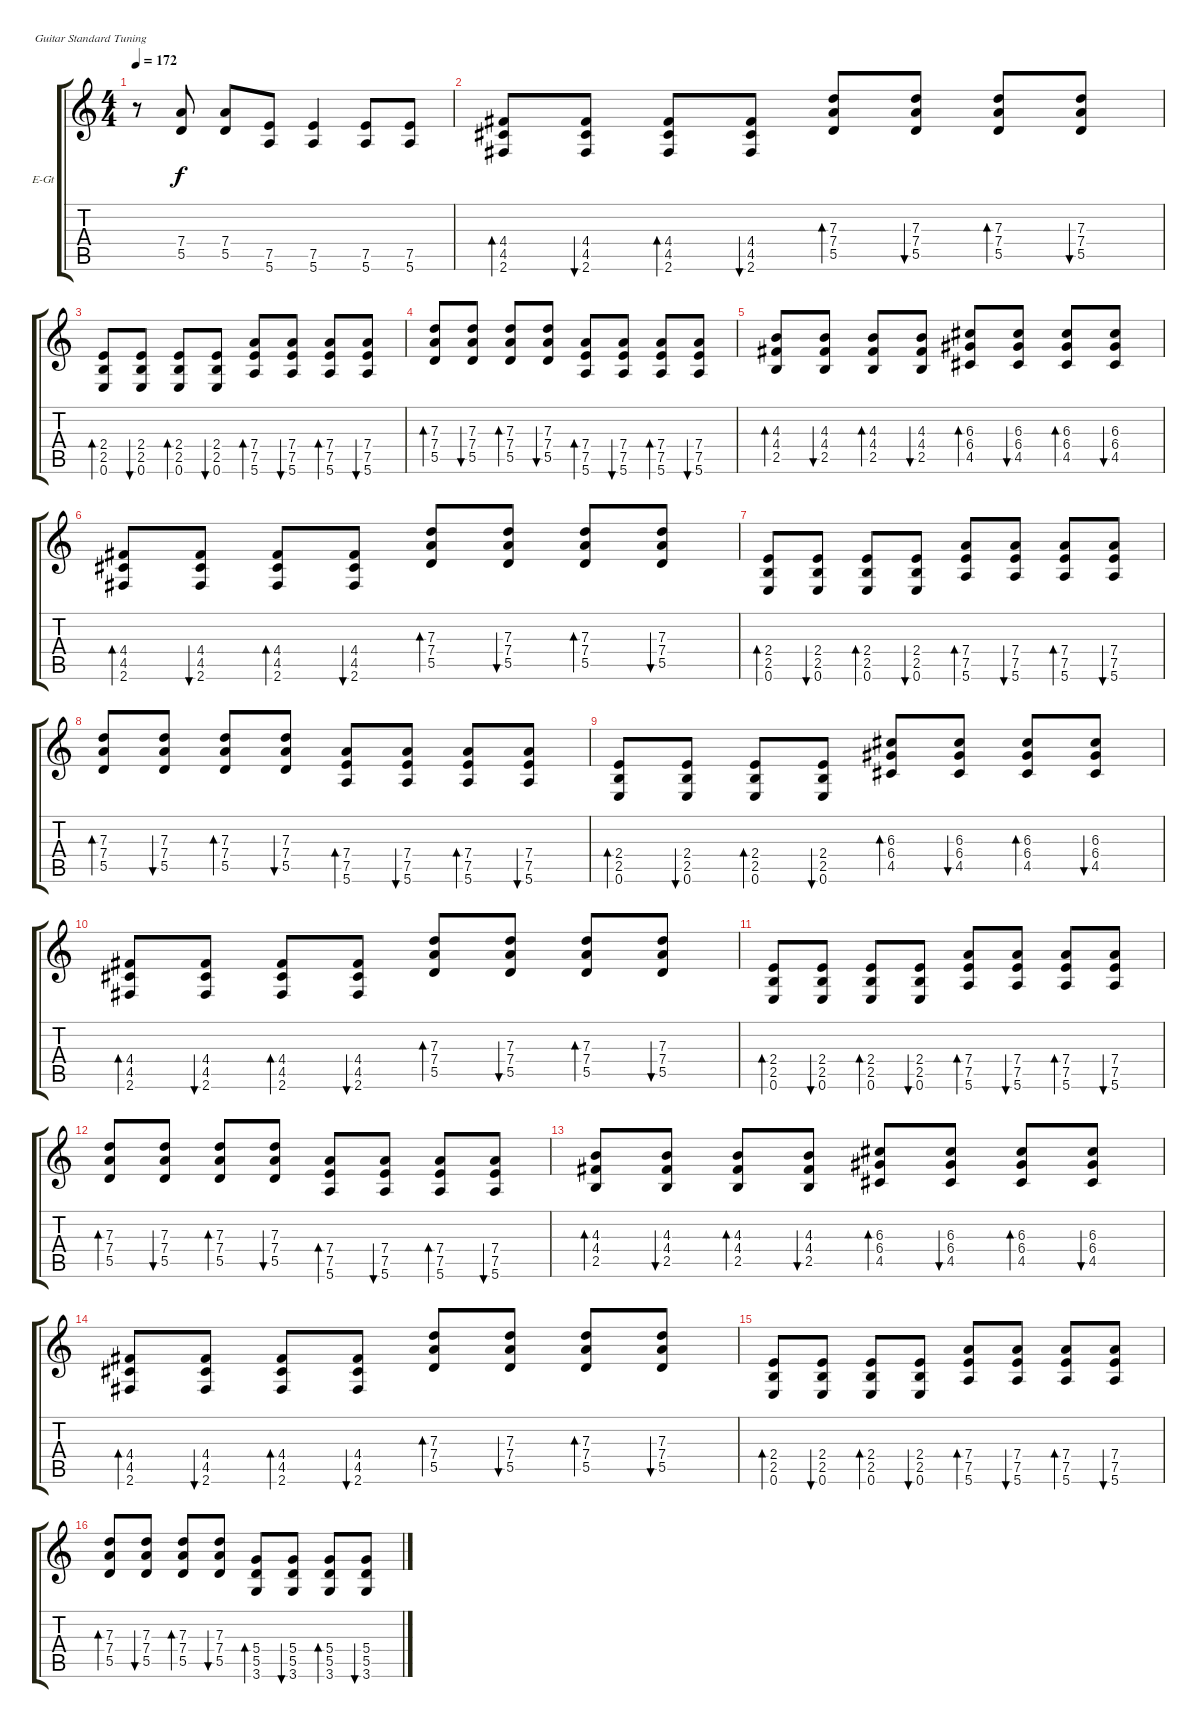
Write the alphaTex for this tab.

\bracketExtendMode groupsimilarinstruments
\firstSystemTrackNameOrientation horizontal
\otherSystemsTrackNameOrientation horizontal
\track ("Гитара" "E-Gt") {instrument distortionguitar}
\staff {score tabs}
\tuning (E4 B3 G3 D3 A2 E2)
\ts (4 4)
\tempo 172
\clef g2
\ks c
r.8{dy f} (7.4 5.5).8 (7.4 5.5).8 (7.5 5.6).8 (7.5 5.6).4 (7.5 5.6).8 (7.5 5.6).8 |
(4.4 4.5 2.6).8{bd 60} (4.4 4.5 2.6).8{bu 60} (4.4 4.5 2.6).8{bd 60} (4.4 4.5 2.6).8{bu 60} (7.3 7.4 5.5).8{bd 60} (7.3 7.4 5.5).8{bu 60} (7.3 7.4 5.5).8{bd 60} (7.3 7.4 5.5).8{bu 60} |
(2.4 2.5 0.6).8{bd 60} (2.4 2.5 0.6).8{bu 60} (2.4 2.5 0.6).8{bd 60} (2.4 2.5 0.6).8{bu 60} (7.4 7.5 5.6).8{bd 60} (7.4 7.5 5.6).8{bu 60} (7.4 7.5 5.6).8{bd 60} (7.4 7.5 5.6).8{bu 60} |
(7.3 7.4 5.5).8{bd 60} (7.3 7.4 5.5).8{bu 60} (7.3 7.4 5.5).8{bd 60} (7.3 7.4 5.5).8{bu 60} (7.4 7.5 5.6).8{bd 60} (7.4 7.5 5.6).8{bu 60} (7.4 7.5 5.6).8{bd 60} (7.4 7.5 5.6).8{bu 60} |
(4.3 4.4 2.5).8{bd 60} (4.3 4.4 2.5).8{bu 60} (4.3 4.4 2.5).8{bd 60} (4.3 4.4 2.5).8{bu 60} (6.3 6.4 4.5).8{bd 60} (6.3 6.4 4.5).8{bu 60} (6.3 6.4 4.5).8{bd 60} (6.3 6.4 4.5).8{bu 60} |
(4.4 4.5 2.6).8{bd 60} (4.4 4.5 2.6).8{bu 60} (4.4 4.5 2.6).8{bd 60} (4.4 4.5 2.6).8{bu 60} (7.3 7.4 5.5).8{bd 60} (7.3 7.4 5.5).8{bu 60} (7.3 7.4 5.5).8{bd 60} (7.3 7.4 5.5).8{bu 60} |
(2.4 2.5 0.6).8{bd 60} (2.4 2.5 0.6).8{bu 60} (2.4 2.5 0.6).8{bd 60} (2.4 2.5 0.6).8{bu 60} (7.4 7.5 5.6).8{bd 60} (7.4 7.5 5.6).8{bu 60} (7.4 7.5 5.6).8{bd 60} (7.4 7.5 5.6).8{bu 60} |
(7.3 7.4 5.5).8{bd 60} (7.3 7.4 5.5).8{bu 60} (7.3 7.4 5.5).8{bd 60} (7.3 7.4 5.5).8{bu 60} (7.4 7.5 5.6).8{bd 60} (7.4 7.5 5.6).8{bu 60} (7.4 7.5 5.6).8{bd 60} (7.4 7.5 5.6).8{bu 60} |
(2.4 2.5 0.6).8{bd 60} (2.4 2.5 0.6).8{bu 60} (2.4 2.5 0.6).8{bd 60} (2.4 2.5 0.6).8{bu 60} (6.3 6.4 4.5).8{bd 60} (6.3 6.4 4.5).8{bu 60} (6.3 6.4 4.5).8{bd 60} (6.3 6.4 4.5).8{bu 60} |
(4.4 4.5 2.6).8{bd 60} (4.4 4.5 2.6).8{bu 60} (4.4 4.5 2.6).8{bd 60} (4.4 4.5 2.6).8{bu 60} (7.3 7.4 5.5).8{bd 60} (7.3 7.4 5.5).8{bu 60} (7.3 7.4 5.5).8{bd 60} (7.3 7.4 5.5).8{bu 60} |
(2.4 2.5 0.6).8{bd 60} (2.4 2.5 0.6).8{bu 60} (2.4 2.5 0.6).8{bd 60} (2.4 2.5 0.6).8{bu 60} (7.4 7.5 5.6).8{bd 60} (7.4 7.5 5.6).8{bu 60} (7.4 7.5 5.6).8{bd 60} (7.4 7.5 5.6).8{bu 60} |
(7.3 7.4 5.5).8{bd 60} (7.3 7.4 5.5).8{bu 60} (7.3 7.4 5.5).8{bd 60} (7.3 7.4 5.5).8{bu 60} (7.4 7.5 5.6).8{bd 60} (7.4 7.5 5.6).8{bu 60} (7.4 7.5 5.6).8{bd 60} (7.4 7.5 5.6).8{bu 60} |
(4.3 4.4 2.5).8{bd 60} (4.3 4.4 2.5).8{bu 60} (4.3 4.4 2.5).8{bd 60} (4.3 4.4 2.5).8{bu 60} (6.3 6.4 4.5).8{bd 60} (6.3 6.4 4.5).8{bu 60} (6.3 6.4 4.5).8{bd 60} (6.3 6.4 4.5).8{bu 60} |
(4.4 4.5 2.6).8{bd 60} (4.4 4.5 2.6).8{bu 60} (4.4 4.5 2.6).8{bd 60} (4.4 4.5 2.6).8{bu 60} (7.3 7.4 5.5).8{bd 60} (7.3 7.4 5.5).8{bu 60} (7.3 7.4 5.5).8{bd 60} (7.3 7.4 5.5).8{bu 60} |
(2.4 2.5 0.6).8{bd 60} (2.4 2.5 0.6).8{bu 60} (2.4 2.5 0.6).8{bd 60} (2.4 2.5 0.6).8{bu 60} (7.4 7.5 5.6).8{bd 60} (7.4 7.5 5.6).8{bu 60} (7.4 7.5 5.6).8{bd 60} (7.4 7.5 5.6).8{bu 60} |
(7.3 7.4 5.5).8{bd 60} (7.3 7.4 5.5).8{bu 60} (7.3 7.4 5.5).8{bd 60} (7.3 7.4 5.5).8{bu 60} (5.4 5.5 3.6).8{bd 60} (5.4 5.5 3.6).8{bu 60} (5.4 5.5 3.6).8{bd 60} (5.4 5.5 3.6).8{bu 60}
